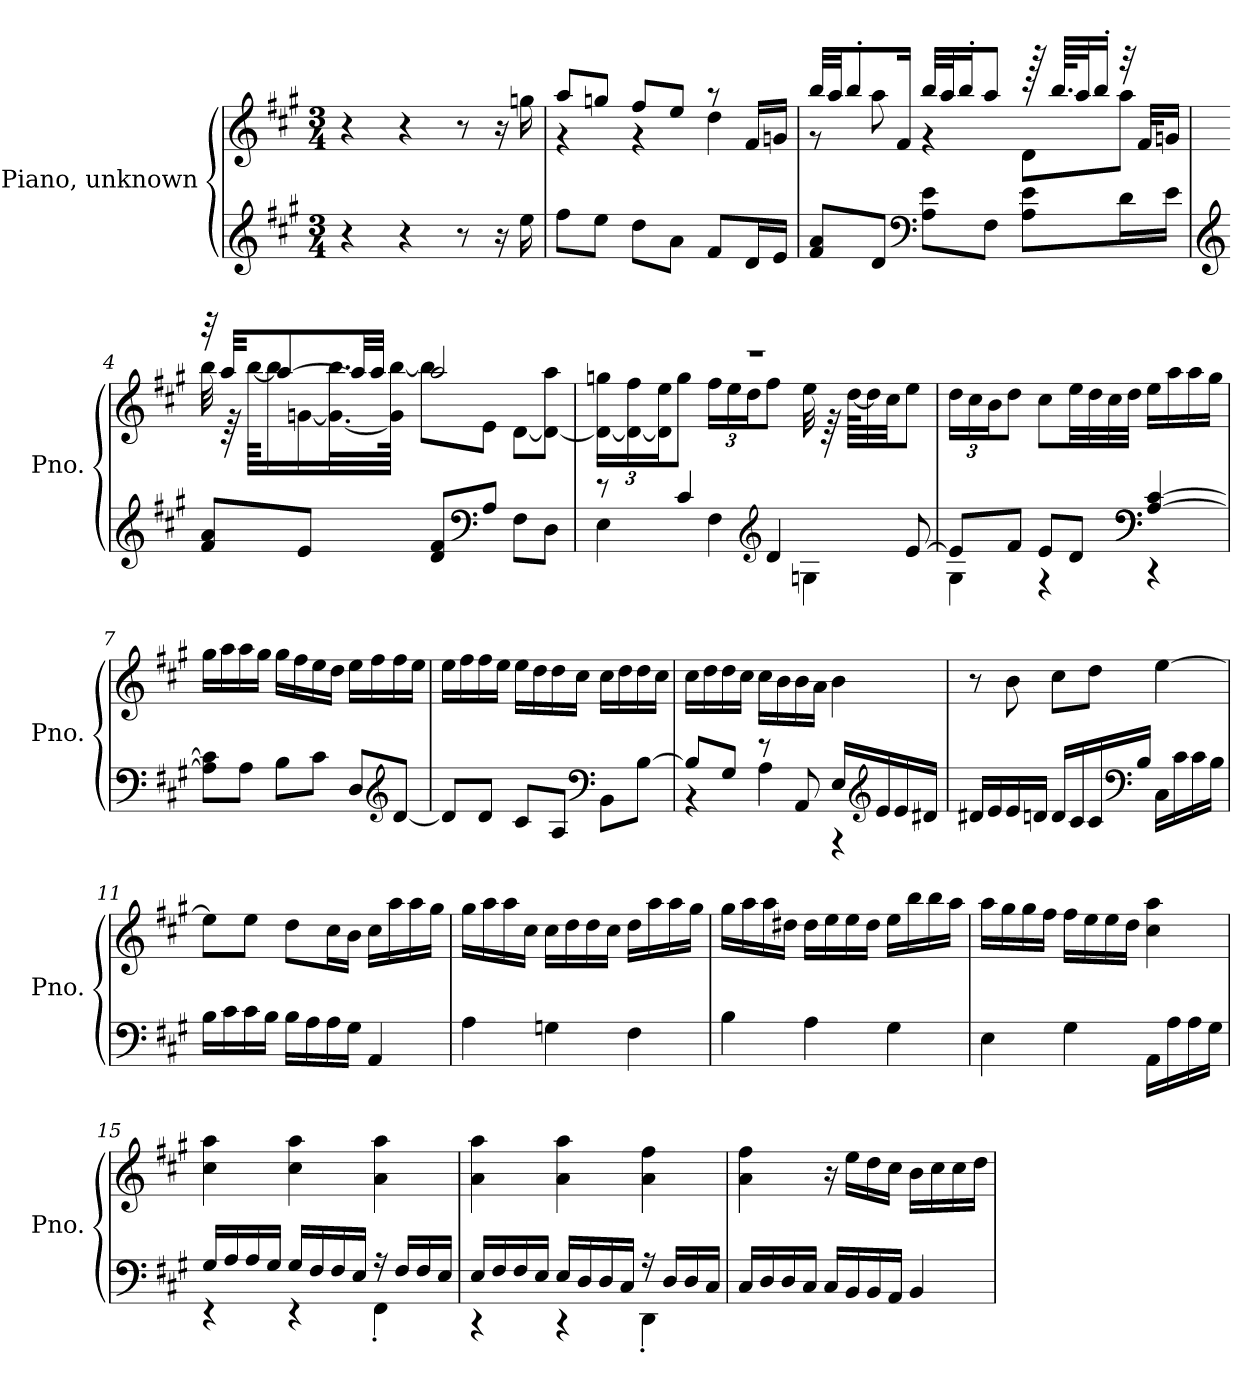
**kern	**kern
*part1	*part1
*staff2	*staff1
*I"Piano, unknown	*
*I'Pno.	*
*clefG2	*clefG2
*k[f#c#g#]	*k[f#c#g#]
*M3/4	*M3/4
*MM109	*MM109
=1	=1
4r	4r
4r	4r
8r	8r
16r	16r
16ee\	16ggn\
=2	=2
*	*^
8ff#\L	8aa/L	4r
8ee\J	8ggn/J	.
8dd\L	8ff#/L	4r
8a\J	8ee/J	.
8f#/L	8r	4dd\
16d/L	16f#/LL	.
16e/JJ	16gn/JJ	.
=3	=3	=3
8f#/ 8a/L	32bb/LLL	8r
.	32aa/JJ	.
.	8bb'/	.
8d/J	.	8aa\
.	16f#/Jk	.
*clefF4	*	*
8A\ 8e\L	32bb/LLL	4r
.	32aa/J	.
.	16bb'/J	.
8F#\J	8aa/J	.
8A\ 8e\L	128r	8d\L
.	64.bb/KLLL	.
.	32aa/J	.
.	16bb'/JJ	.
16d\L	32r	8aa\J
.	32f#/KLL	.
16e\JJ	16gn/JJ	.
!!LO:LB:g=z	!!
=4	=4	=4
*clefG2	*	*
8f#/ 8a/L	32r	32bb\
.	32aa/KKL	64r
.	.	[64bb\KKLL
.	[8aa/	16bb\]
8e/J	.	[16gn\
.	32aa/LL]	32.g\_ 32.bb\L
.	32aa/JJJ	.
.	.	64g\] [64bb\JJJk
8d/ 8f#/L	2aa/	8bb\L]
*clefF4	*	*
8A/J	.	8e\J
8F#\L	.	[8d\L
8D\J	.	8d\_ 8aa\J
=5	=5	=5
*^	*	*
*	*	*	*Xbrackettup
8r	4E\	2.r	24d\_ 24ggn\LL
.	.	.	24d\_ 24ff#\
.	.	.	24d\] 24ee\J
4c#/	.	.	8gg\J
.	4F#\	.	24ff#\LL
.	.	.	24ee\
.	.	.	24dd\J
*clefG2	*	*	*
4d/	.	.	8ff#\J
.	4Gn\	.	32ee\
.	.	.	64r
.	.	.	[64dd\KLLL
.	.	.	32dd\]
.	.	.	32cc#\JJ
[8e/	.	.	8ee\J
*	*	*v	*v
!!LO:LB:g=z
=6	=6	=6
8e/L]	4G#\	24dd\LL
.	.	24cc#\
.	.	24b\J
8f#/J	.	8dd\J
8e/L	4r	8cc#\L
8d/J	.	32ee\LL
.	.	32dd\
.	.	32cc#\
.	.	32dd\JJJ
*clefF4	*	*
[4A/ [4c#/	4r	16ee\LL
.	.	16aa\
.	.	16aa\
.	.	16gg#\JJ
*v	*v	*
=7	=7
8A\] 8c#\]L	16gg#\LL
.	16aa\
8A\J	16aa\
.	16gg#\JJ
8B\L	16gg#\LL
.	16ff#\
8c#\J	16ee\
.	16dd\JJ
8D/L	16ee\LL
.	16ff#\
*clefG2	*
[8d/J	16ff#\
.	16ee\JJ
=8	=8
8d/L]	16ee\LL
.	16ff#\
8d/J	16ff#\
.	16ee\JJ
8c#/L	16ee\LL
.	16dd\
8A/J	16dd\
.	16cc#\JJ
*clefF4	*
8BB\L	16cc#\LL
.	16dd\
[8B\J	16dd\
.	16cc#\JJ
!!LO:LB:g=z
=9	=9
*^	*
8B/L]	4r	16cc#\LL
.	.	16dd\
8G#/J	.	16dd\
.	.	16cc#\JJ
8r	4A\	16cc#\LL
.	.	16b\
8AA/	.	16b\
.	.	16a\JJ
16E/LL	4r	4b\
*clefG2	*	*
16e/	.	.
16e/	.	.
16d#X/JJ	.	.
*v	*v	*
=10	=10
16d#X/LL	8r
16e/	.
16e/	8b\
16dn/JJ	.
16d/LL	8cc#\L
16c#/	.
16c#/	8dd\J
*clefF4	*
16B/JJ	.
16C#\LL	[4ee\
16c#\	.
16c#\	.
16B\JJ	.
=11	=11
16B\LL	8ee\L]
16c#\	.
16c#\	8ee\J
16B\JJ	.
16B\LL	8dd\L
16A\	.
16A\	16cc#\L
16G#\JJ	16b\JJ
4AA/	16cc#\LL
.	16aa\
.	16aa\
.	16gg#\JJ
!!LO:LB:g=z
=12	=12
4A\	16gg#\LL
.	16aa\
.	16aa\
.	16cc#\JJ
4Gn\	16cc#\LL
.	16dd\
.	16dd\
.	16cc#\JJ
4F#\	16dd\LL
.	16aa\
.	16aa\
.	16gg#\JJ
=13	=13
4B\	16gg#\LL
.	16aa\
.	16aa\
.	16dd#X\JJ
4A\	16dd#\LL
.	16ee\
.	16ee\
.	16dd#\JJ
4G#\	16ee\LL
.	16bb\
.	16bb\
.	16aa\JJ
=14	=14
4E\	16aa\LL
.	16gg#\
.	16gg#\
.	16ff#\JJ
4G#\	16ff#\LL
.	16ee\
.	16ee\
.	16dd\JJ
16AA\LL	4cc#\ 4aa\
16A\	.
16A\	.
16G#\JJ	.
!!LO:LB:g=z
=15	=15
*^	*
16G#/LL	4r	4cc#\ 4aa\
16A/	.	.
16A/	.	.
16G#/JJ	.	.
16G#/LL	4r	4cc#\ 4aa\
16F#/	.	.
16F#/	.	.
16E/JJ	.	.
16r	4FF#'\	4a\ 4aa\
16F#/LL	.	.
16F#/	.	.
16E/JJ	.	.
=16	=16	=16
16E/LL	4r	4a\ 4aa\
16F#/	.	.
16F#/	.	.
16E/JJ	.	.
16E/LL	4r	4a\ 4aa\
16D/	.	.
16D/	.	.
16C#/JJ	.	.
16r	4DD'\	4a\ 4ff#\
16D/LL	.	.
16D/	.	.
16C#/JJ	.	.
*v	*v	*
=17	=17
16C#/LL	4a\ 4ff#\
16D/	.
16D/	.
16C#/JJ	.
16C#/LL	16r
16BB/	16ee\LL
16BB/	16dd\
16AA/JJ	16cc#\JJ
4BB/	16b\LL
.	16cc#\
.	16cc#\
.	16dd\JJ
=	=
*-	*-
